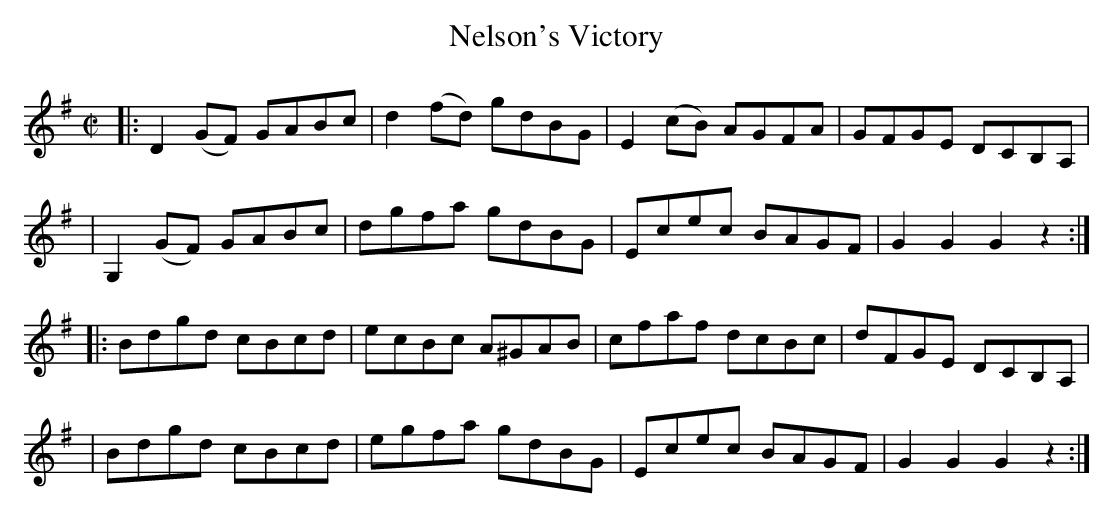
X:1
T: Nelson's Victory
M: C|
L: 1/8
K: G
|: D2(GF)  GABc | d2(fd) gdBG | E2(cB) AGFA | GFGE DCB,A, |
|  G,2(GF) GABc | dgfa   gdBG | Ecec   BAGF | G2G2 G2z2 :|
|: Bdgd cBcd | ecBc A^GAB | cfaf dcBc | dFGE DCB,A, |
|  Bdgd cBcd | egfa gdBG  | Ecec BAGF | G2G2 G2z2 :|
